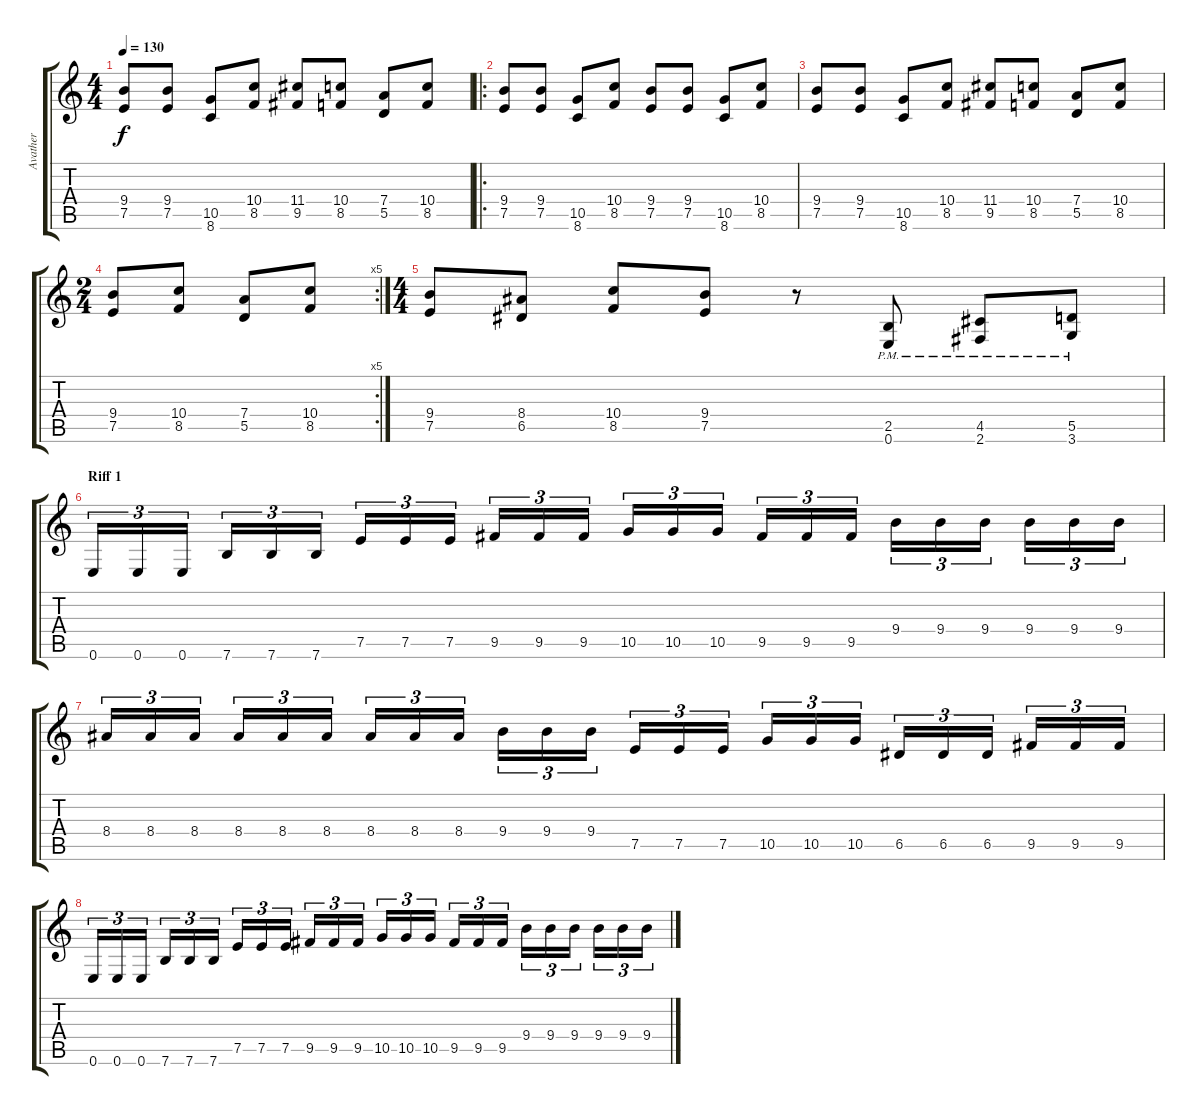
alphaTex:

\track ("Avather" "Avather") {instrument distortionguitar}
\staff {score tabs}
\tuning (E4 B3 G3 D3 A2 E2) {hide}
\ts (4 4)
\tempo 130
\clef g2
\ks c
(9.4 7.5).8{dy f} (9.4 7.5).8 (10.5 8.6).8 (10.4 8.5).8 (11.4 9.5).8 (10.4 8.5).8 (7.4 5.5).8 (10.4 8.5).8 |
\ro
(9.4 7.5).8 (9.4 7.5).8 (10.5 8.6).8 (10.4 8.5).8 (9.4 7.5).8 (9.4 7.5).8 (10.5 8.6).8 (10.4 8.5).8 |
(9.4 7.5).8 (9.4 7.5).8 (10.5 8.6).8 (10.4 8.5).8 (11.4 9.5).8 (10.4 8.5).8 (7.4 5.5).8 (10.4 8.5).8 |
\rc 5
\ts (2 4)
(9.4 7.5).8 (10.4 8.5).8 (7.4 5.5).8 (10.4 8.5).8 |
\ts (4 4)
\section ("" "")
(9.4 7.5).8 (8.4 6.5).8 (10.4 8.5).8 (9.4 7.5).8 r.8 (2.5{pm} 0.6{pm}).8 (4.5{pm} 2.6{pm}).8 (5.5{pm} 3.6{pm}).8 |
\section ("" "Riff 1")
0.6.16{tu (3 2)} 0.6.16{tu (3 2)} 0.6.16{tu (3 2)} 7.6.16{tu (3 2)} 7.6.16{tu (3 2)} 7.6.16{tu (3 2)} 7.5.16{tu (3 2)} 7.5.16{tu (3 2)} 7.5.16{tu (3 2)} 9.5.16{tu (3 2)} 9.5.16{tu (3 2)} 9.5.16{tu (3 2)} 10.5.16{tu (3 2)} 10.5.16{tu (3 2)} 10.5.16{tu (3 2)} 9.5.16{tu (3 2)} 9.5.16{tu (3 2)} 9.5.16{tu (3 2)} 9.4.16{tu (3 2)} 9.4.16{tu (3 2)} 9.4.16{tu (3 2)} 9.4.16{tu (3 2)} 9.4.16{tu (3 2)} 9.4.16{tu (3 2)} |
8.4.16{tu (3 2)} 8.4.16{tu (3 2)} 8.4.16{tu (3 2)} 8.4.16{tu (3 2)} 8.4.16{tu (3 2)} 8.4.16{tu (3 2)} 8.4.16{tu (3 2)} 8.4.16{tu (3 2)} 8.4.16{tu (3 2)} 9.4.16{tu (3 2)} 9.4.16{tu (3 2)} 9.4.16{tu (3 2)} 7.5.16{tu (3 2)} 7.5.16{tu (3 2)} 7.5.16{tu (3 2)} 10.5.16{tu (3 2)} 10.5.16{tu (3 2)} 10.5.16{tu (3 2)} 6.5.16{tu (3 2)} 6.5.16{tu (3 2)} 6.5.16{tu (3 2)} 9.5.16{tu (3 2)} 9.5.16{tu (3 2)} 9.5.16{tu (3 2)} |
0.6.16{tu (3 2)} 0.6.16{tu (3 2)} 0.6.16{tu (3 2)} 7.6.16{tu (3 2)} 7.6.16{tu (3 2)} 7.6.16{tu (3 2)} 7.5.16{tu (3 2)} 7.5.16{tu (3 2)} 7.5.16{tu (3 2)} 9.5.16{tu (3 2)} 9.5.16{tu (3 2)} 9.5.16{tu (3 2)} 10.5.16{tu (3 2)} 10.5.16{tu (3 2)} 10.5.16{tu (3 2)} 9.5.16{tu (3 2)} 9.5.16{tu (3 2)} 9.5.16{tu (3 2)} 9.4.16{tu (3 2)} 9.4.16{tu (3 2)} 9.4.16{tu (3 2)} 9.4.16{tu (3 2)} 9.4.16{tu (3 2)} 9.4.16{tu (3 2)}
